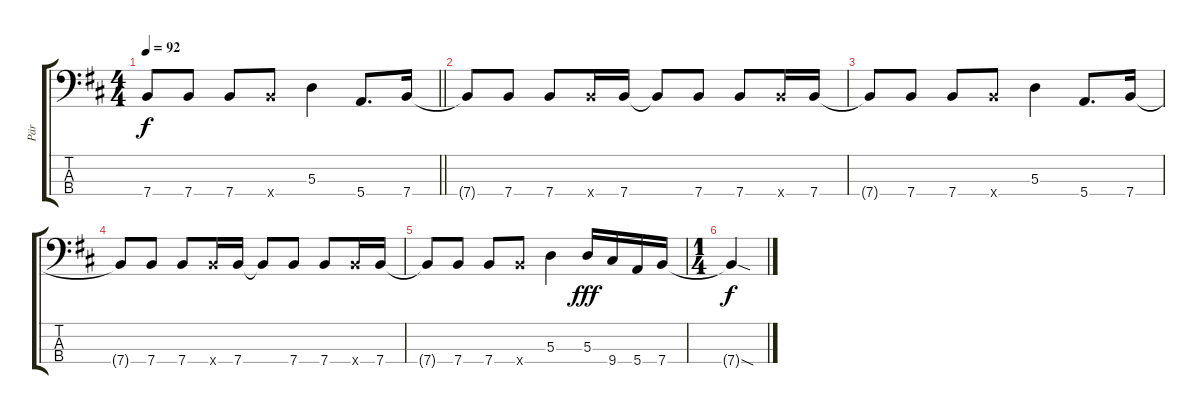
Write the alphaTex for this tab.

\track ("Pär" "Pär") {instrument electricbassfinger}
\staff {score tabs}
\tuning (G2 D2 A1 E1) {hide}
\ts (4 4)
\tempo 92
\clef f4
\barLineRight lightlight
\ks bminor
7.4{t}.8{dy f} 7.4.8 7.4.8 7.4{x}.8 5.3.4 5.4.8{d} 7.4.16 |
7.4{t}.8 7.4.8 7.4.8 7.4{x}.16 7.4.16 7.4{t}.8 7.4.8 7.4.8 7.4{x}.16 7.4.16 |
7.4{t}.8 7.4.8 7.4.8 7.4{x}.8 5.3.4 5.4.8{d} 7.4.16 |
7.4{t}.8 7.4.8 7.4.8 7.4{x}.16 7.4.16 7.4{t}.8 7.4.8 7.4.8 7.4{x}.16 7.4.16 |
7.4{t}.8 7.4.8 7.4.8 7.4{x}.8 5.3.4 5.3.16{dy fff} 9.4.16 5.4.16 7.4.16 |
\ts (1 4)
7.4{sod t}.4{dy f}
